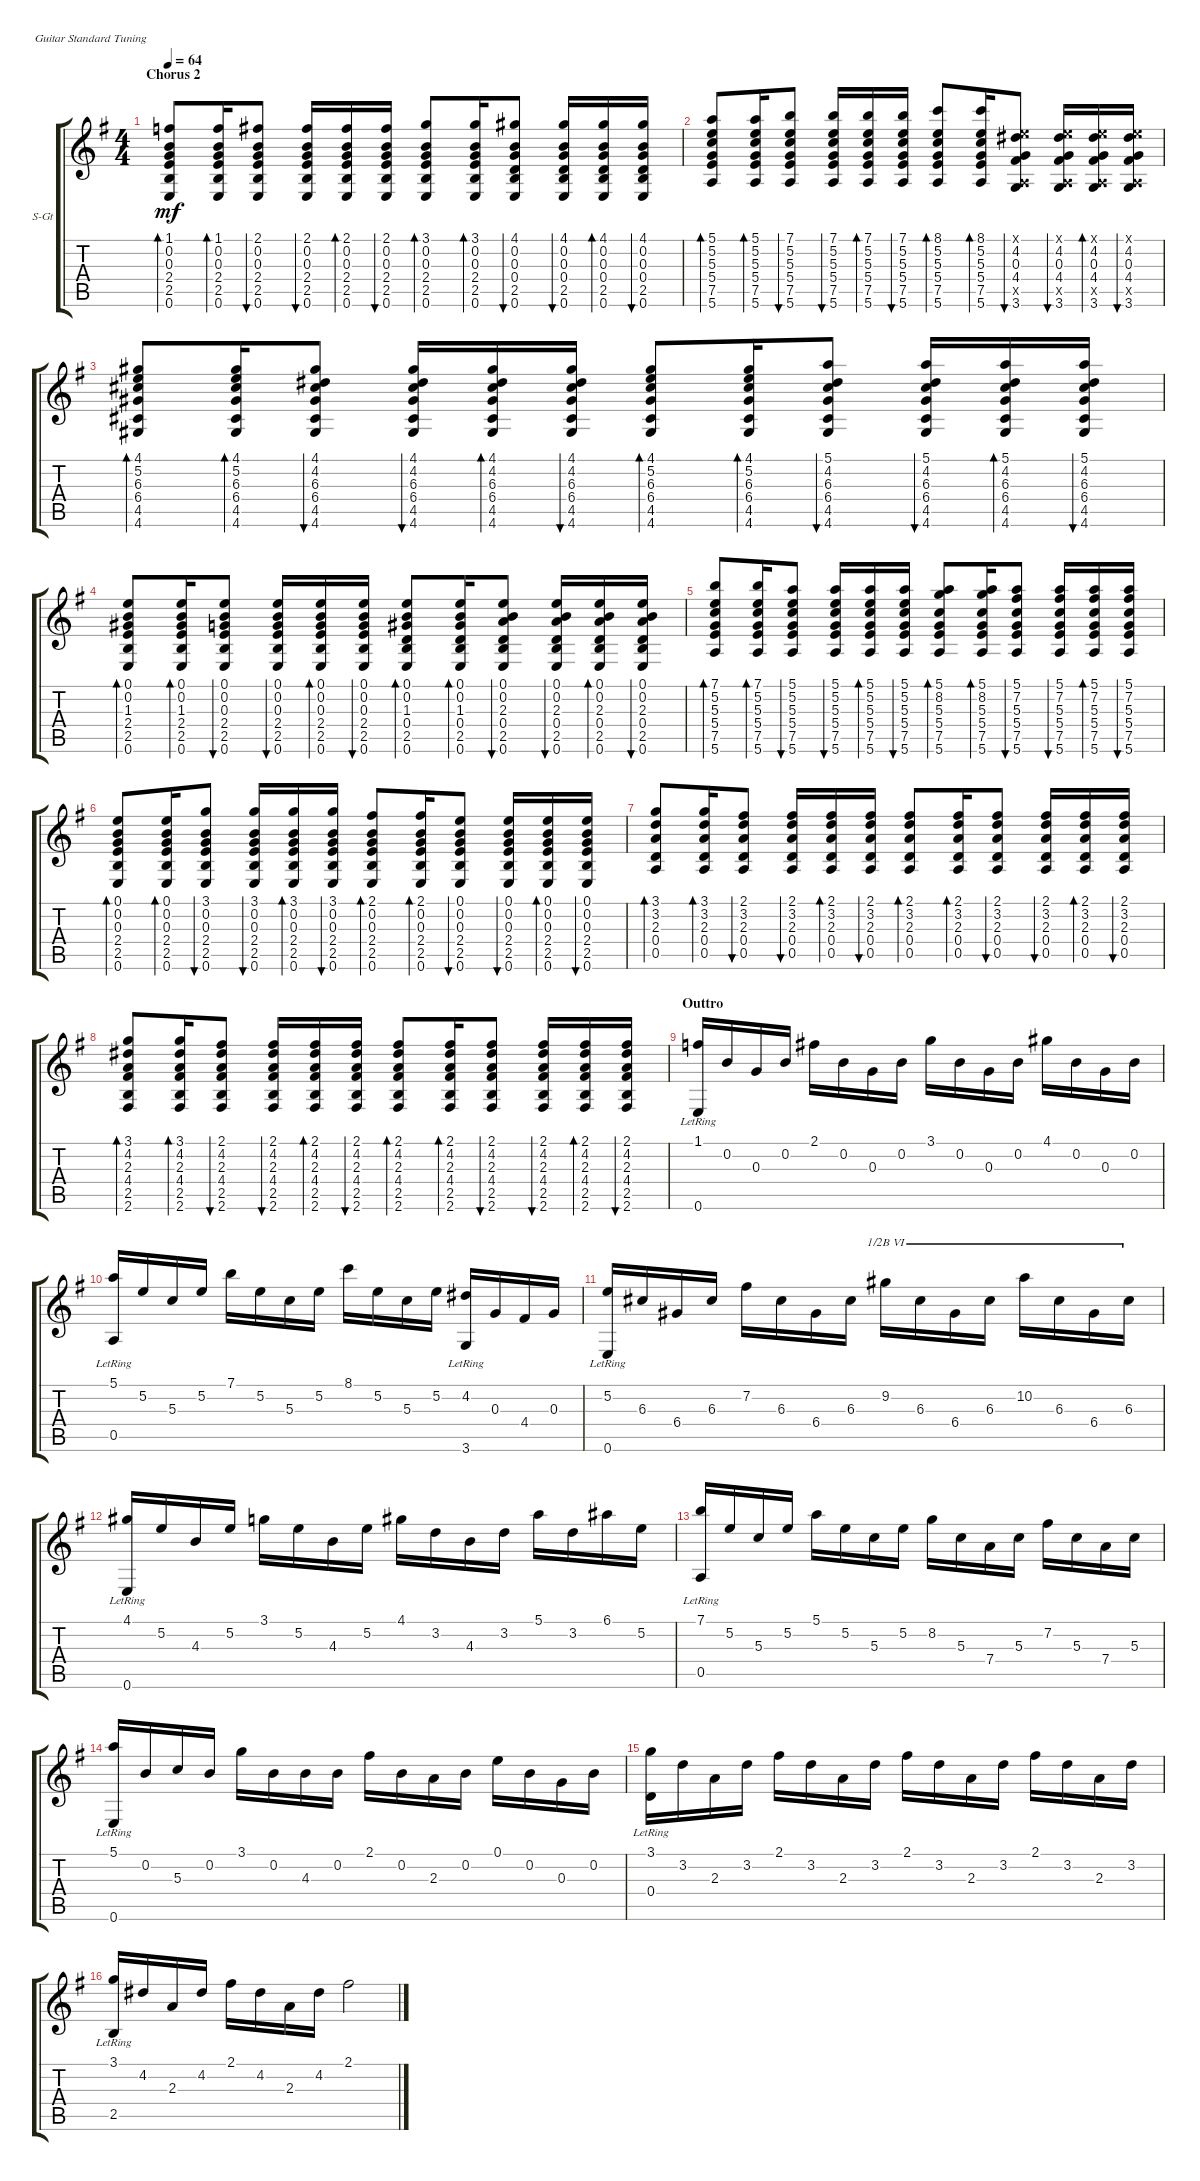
\defaultSystemsLayout 4
\bracketExtendMode groupsimilarinstruments
\firstSystemTrackNameOrientation horizontal
\otherSystemsTrackNameOrientation horizontal
\track ("Steel Guitar" "S-Gt") {instrument acousticguitarsteel}
\staff {score tabs}
\tuning (E4 B3 G3 D3 A2 E2)
\ts (4 4)
\section ("" "Chorus 2")
\tempo 64
\clef g2
\ks eminor
(0.6 2.5 2.4 0.3 1.1 0.2).8{bd 30 dy mf} (0.6 2.5 2.4 0.3 1.1 0.2).16{bd 30} (0.6 2.5 2.4 0.3 2.1 0.2).8{bu 30} (0.6 2.5 2.4 0.3 2.1 0.2).16{bu 30} (0.6 2.5 2.4 0.3 2.1 0.2).16{bd 30} (0.6 2.5 2.4 0.3 2.1 0.2).16{bu 30} (0.6 2.5 2.4 0.3 3.1 0.2).8{bd 30} (0.6 2.5 2.4 0.3 3.1 0.2).16{bd 30} (0.6 2.5 0.4 0.3 4.1 0.2).8{bu 30} (0.6 2.5 0.4 0.3 4.1 0.2).16{bu 30} (0.6 2.5 0.4 0.3 4.1 0.2).16{bd 30} (0.6 2.5 0.4 0.3 4.1 0.2).16{bu 30} |
(5.6 7.5 5.4 5.3 5.1 5.2).8{bd 30} (5.6 7.5 5.4 5.3 5.1 5.2).16{bd 30} (5.6 7.5 5.4 5.3 7.1 5.2).8{bu 30} (5.6 7.5 5.4 5.3 7.1 5.2).16{bu 30} (5.6 7.5 5.4 5.3 7.1 5.2).16{bd 30} (5.6 7.5 5.4 5.3 7.1 5.2).16{bu 30} (5.6 7.5 5.4 5.3 8.1 5.2).8{bd 30} (5.6 7.5 5.4 5.3 8.1 5.2).16{bd 30} (3.6 0.5{x} 4.4 0.3 0.1{x} 4.2).8{bu 30} (3.6 0.5{x} 4.4 0.3 0.1{x} 4.2).16{bu 30} (3.6 0.5{x} 4.4 0.3 0.1{x} 4.2).16{bd 30} (3.6 0.5{x} 4.4 0.3 0.1{x} 4.2).16{bu 30} |
(4.5 6.4 6.3 4.1 5.2 4.6).8{bd 30} (4.5 6.4 6.3 4.1 5.2 4.6).16{bd 30} (4.5 6.4 6.3 4.1 4.2 4.6).8{bu 30} (4.6 4.5 6.4 6.3 4.1 4.2).16{bu 30} (4.6 4.5 6.4 6.3 4.1 4.2).16{bd 30} (4.6 4.5 6.4 6.3 4.1 4.2).16{bu 30} (4.6 4.5 6.4 6.3 4.1 5.2).8{bd 30} (4.6 4.5 6.4 6.3 4.1 5.2).16{bd 30} (4.6 4.5 6.4 6.3 5.1 4.2).8{bu 30} (4.6 4.5 6.4 6.3 5.1 4.2).16{bu 30} (4.6 4.5 6.4 6.3 5.1 4.2).16{bd 30} (4.6 4.5 6.4 6.3 5.1 4.2).16{bu 30} |
(0.6 2.5 2.4 1.3 0.1 0.2).8{bd 30} (0.6 2.5 2.4 1.3 0.1 0.2).16{bd 30} (0.6 2.5 2.4 0.3 0.1 0.2).8{bu 30} (0.6 2.5 2.4 0.3 0.1 0.2).16{bu 30} (0.6 2.5 2.4 0.3 0.1 0.2).16{bd 30} (0.6 2.5 2.4 0.3 0.1 0.2).16{bu 30} (0.6 2.5 0.4 1.3 0.1 0.2).8{bd 30} (0.6 2.5 0.4 1.3 0.1 0.2).16{bd 30} (0.6 2.5 0.4 2.3 0.1 0.2).8{bu 30} (0.6 2.5 0.4 2.3 0.1 0.2).16{bu 30} (0.6 2.5 0.4 2.3 0.1 0.2).16{bd 30} (0.6 2.5 0.4 2.3 0.1 0.2).16{bu 30} |
(5.6 7.5 5.4 5.3 7.1 5.2).8{bd 30} (5.6 7.5 5.4 5.3 7.1 5.2).16{bd 30} (5.6 7.5 5.4 5.3 5.1 5.2).8{bu 30} (5.6 7.5 5.4 5.3 5.1 5.2).16{bu 30} (5.6 7.5 5.4 5.3 5.1 5.2).16{bd 30} (5.6 7.5 5.4 5.3 5.1 5.2).16{bu 30} (5.6 7.5 5.4 5.3 5.1 8.2).8{bd 30} (5.6 7.5 5.4 5.3 5.1 8.2).16{bd 30} (5.6 7.5 5.4 5.3 5.1 7.2).8{bu 30} (5.6 7.5 5.4 5.3 5.1 7.2).16{bu 30} (5.6 7.5 5.4 5.3 5.1 7.2).16{bd 30} (5.6 7.5 5.4 5.3 5.1 7.2).16{bu 30} |
(0.6 2.5 2.4 0.3 0.1 0.2).8{bd 30} (0.6 2.5 2.4 0.3 0.1 0.2).16{bd 30} (0.6 2.5 2.4 0.3 3.1 0.2).8{bu 30} (0.6 2.5 2.4 0.3 3.1 0.2).16{bu 30} (0.6 2.5 2.4 0.3 3.1 0.2).16{bd 30} (0.6 2.5 2.4 0.3 3.1 0.2).16{bu 30} (0.6 2.5 2.4 0.3 2.1 0.2).8{bd 30} (0.6 2.5 2.4 0.3 2.1 0.2).16{bd 30} (0.6 2.5 2.4 0.3 0.1 0.2).8{bu 30} (0.6 2.5 2.4 0.3 0.1 0.2).16{bu 30} (0.6 2.5 2.4 0.3 0.1 0.2).16{bd 30} (0.6 2.5 2.4 0.3 0.1 0.2).16{bu 30} |
(0.5 0.4 2.3 3.1 3.2).8{bd 30} (0.5 0.4 2.3 3.1 3.2).16{bd 30} (0.5 0.4 2.3 2.1 3.2).8{bu 30} (0.5 0.4 2.3 2.1 3.2).16{bu 30} (0.5 0.4 2.3 2.1 3.2).16{bd 30} (0.5 0.4 2.3 2.1 3.2).16{bu 30} (0.5 0.4 2.3 2.1 3.2).8{bd 30} (0.5 0.4 2.3 2.1 3.2).16{bd 30} (0.5 0.4 2.3 2.1 3.2).8{bu 30} (0.5 0.4 2.3 2.1 3.2).16{bu 30} (0.5 0.4 2.3 2.1 3.2).16{bd 30} (0.5 0.4 2.3 2.1 3.2).16{bu 30} |
(2.5 4.4 2.3 3.1 4.2 2.6).8{bd 30} (2.5 4.4 2.3 3.1 4.2 2.6).16{bd 30} (2.5 4.4 2.3 2.1 4.2 2.6).8{bu 30} (2.5 4.4 2.3 2.1 4.2 2.6).16{bu 30} (2.5 4.4 2.3 2.1 4.2 2.6).16{bd 30} (2.5 4.4 2.3 2.1 4.2 2.6).16{bu 30} (2.5 4.4 2.3 2.1 4.2 2.6).8{bd 30} (2.5 4.4 2.3 2.1 4.2 2.6).16{bd 30} (2.5 4.4 2.3 2.1 4.2 2.6).8{bu 30} (2.5 4.4 2.3 2.1 4.2 2.6).16{bu 30} (2.5 4.4 2.3 2.1 4.2 2.6).16{bd 30} (2.5 4.4 2.3 2.1 4.2 2.6).16{bu 30} |
\section ("" "Outtro")
(1.1 0.6{lr}).16 0.2.16 0.3.16 0.2.16 2.1.16 0.2.16 0.3.16 0.2.16 3.1.16 0.2.16 0.3.16 0.2.16 4.1.16 0.2.16 0.3.16 0.2.16 |
(5.1 0.5{lr}).16 5.2.16 5.3.16 5.2.16 7.1.16 5.2.16 5.3.16 5.2.16 8.1.16 5.2.16 5.3.16 5.2.16 (4.2 3.6{lr}).16 0.3.16 4.4.16 0.3.16 |
(0.6{lr} 5.2).16 6.3.16 6.4.16 6.3.16 7.2.16 6.3.16 6.4.16 6.3.16 9.2.16{barre (6 half)} 6.3.16{barre (6 half)} 6.4.16{barre (6 half)} 6.3.16{barre (6 half)} 10.2.16{barre (6 half)} 6.3.16{barre (6 half)} 6.4.16{barre (6 half)} 6.3.16{barre (6 half)} |
(4.1 0.6{lr}).16 5.2.16 4.3.16 5.2.16 3.1.16 5.2.16 4.3.16 5.2.16 4.1.16 3.2.16 4.3.16 3.2.16 5.1.16 3.2.16 6.1.16 5.2.16 |
(0.5{lr} 7.1).16 5.2.16 5.3.16 5.2.16 5.1.16 5.2.16 5.3.16 5.2.16 8.2.16 5.3.16 7.4.16 5.3.16 7.2.16 5.3.16 7.4.16 5.3.16 |
(5.1 0.6{lr}).16 0.2.16 5.3.16 0.2.16 3.1.16 0.2.16 4.3.16 0.2.16 2.1.16 0.2.16 2.3.16 0.2.16 0.1.16 0.2.16 0.3.16 0.2.16 |
(3.1 0.4{lr}).16 3.2.16 2.3.16 3.2.16 2.1.16 3.2.16 2.3.16 3.2.16 2.1.16 3.2.16 2.3.16 3.2.16 2.1.16 3.2.16 2.3.16 3.2.16 |
(3.1 2.5{lr}).16 4.2.16 2.3.16 4.2.16 2.1.16 4.2.16 2.3.16 4.2.16 2.1.2
